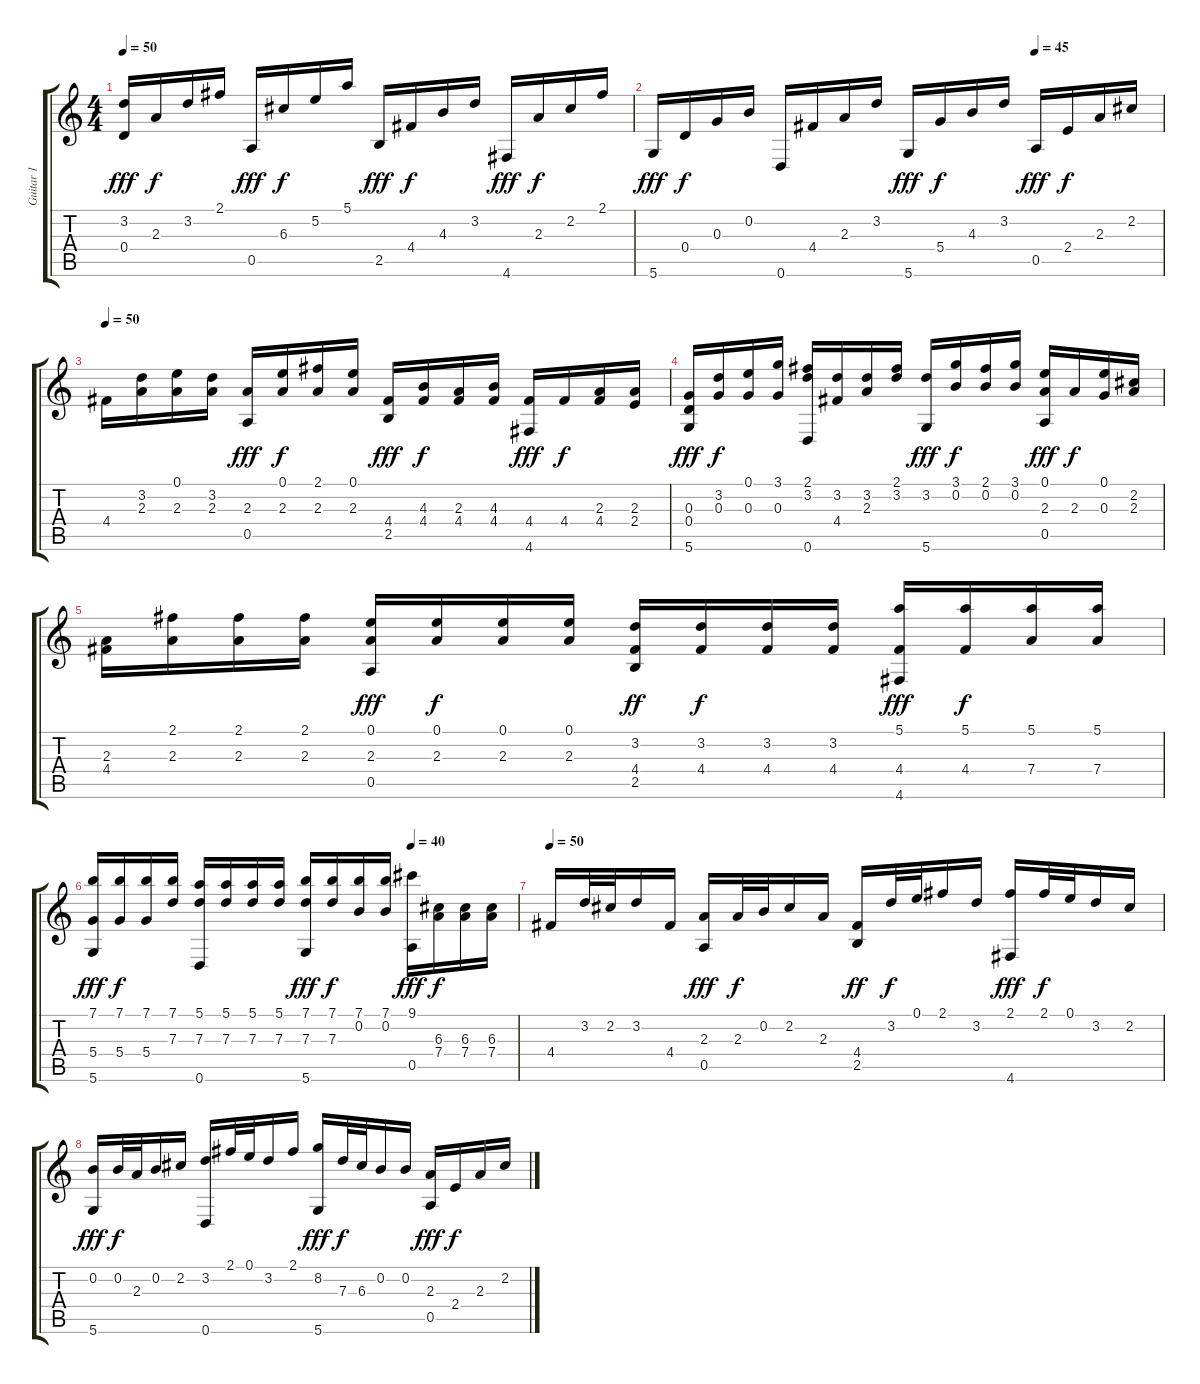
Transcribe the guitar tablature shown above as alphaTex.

\track ("Guitar 1" "Guitar 1") {instrument acousticguitarsteel}
\staff {score tabs}
\tuning (E4 B3 G3 D3 A2 D2) {hide}
\ts (4 4)
\tempo 50
\clef g2
\ks c
(3.2 0.4).16{dy fff} 2.3.16{dy f} 3.2.16 2.1.16 0.5.16{dy fff} 6.3.16{dy f} 5.2.16 5.1.16 2.5.16{dy fff} 4.4.16{dy f} 4.3.16 3.2.16 4.6.16{dy fff} 2.3.16{dy f} 2.2.16 2.1.16 |
\tempo (45 0.75)
5.6.16{dy fff} 0.4.16{dy f} 0.3.16 0.2.16 0.6.16 4.4.16 2.3.16 3.2.16 5.6.16{dy fff} 5.4.16{dy f} 4.3.16 3.2.16 0.5.16{dy fff} 2.4.16{dy f} 2.3.16 2.2.16 |
\tempo 50
4.4.16 (3.2 2.3).16 (0.1 2.3).16 (3.2 2.3).16 (2.3 0.5).16{dy fff} (0.1 2.3).16{dy f} (2.1 2.3).16 (0.1 2.3).16 (4.4 2.5).16{dy fff} (4.3 4.4).16{dy f} (2.3 4.4).16 (4.3 4.4).16 (4.4 4.6).16{dy fff} 4.4.16{dy f} (2.3 4.4).16 (2.3 2.4).16 |
(0.3 0.4 5.6).16{dy fff} (3.2 0.3).16{dy f} (0.1 0.3).16 (3.1 0.3).16 (2.1 3.2 0.6).16 (3.2 4.4).16 (3.2 2.3).16 (2.1 3.2).16 (3.2 5.6).16{dy fff} (3.1 0.2).16{dy f} (2.1 0.2).16 (3.1 0.2).16 (0.1 2.3 0.5).16{dy fff} 2.3.16{dy f} (0.1 0.3).16 (2.2 2.3).16 |
(2.3 4.4).16 (2.1 2.3).16 (2.1 2.3).16 (2.1 2.3).16 (0.1 2.3 0.5).16{dy fff} (0.1 2.3).16{dy f} (0.1 2.3).16 (0.1 2.3).16 (3.2 4.4 2.5).16{dy ff} (3.2 4.4).16{dy f} (3.2 4.4).16 (3.2 4.4).16 (5.1 4.4 4.6).16{dy fff} (5.1 4.4).16{dy f} (5.1 7.4).16 (5.1 7.4).16 |
\tempo (40 0.75)
(7.1 5.4 5.6).16{dy fff} (7.1 5.4).16{dy f} (7.1 5.4).16 (7.1 7.3).16 (5.1 7.3 0.6).16 (5.1 7.3).16 (5.1 7.3).16 (5.1 7.3).16 (7.1 7.3 5.6).16{dy fff} (7.1 7.3).16{dy f} (7.1 0.2).16 (7.1 0.2).16 (9.1 0.5).16{dy fff} (6.3 7.4).16{dy f} (6.3 7.4).16 (6.3 7.4).16 |
\tempo 50
4.4.16 3.2.32 2.2.32 3.2.16 4.4.16 (2.3 0.5).16{dy fff} 2.3.32{dy f} 0.2.32 2.2.16 2.3.16 (4.4 2.5).16{dy ff} 3.2.32{dy f} 0.1.32 2.1.16 3.2.16 (2.1 4.6).16{dy fff} 2.1.32{dy f} 0.1.32 3.2.16 2.2.16 |
(0.2 5.6).16{dy fff} 0.2.32{dy f} 2.3.32 0.2.16 2.2.16 (3.2 0.6).16 2.1.32 0.1.32 3.2.16 2.1.16 (8.2 5.6).16{dy fff} 7.3.32{dy f} 6.3.32 0.2.16 0.2.16 (2.3 0.5).16{dy fff} 2.4.16{dy f} 2.3.16 2.2.16
